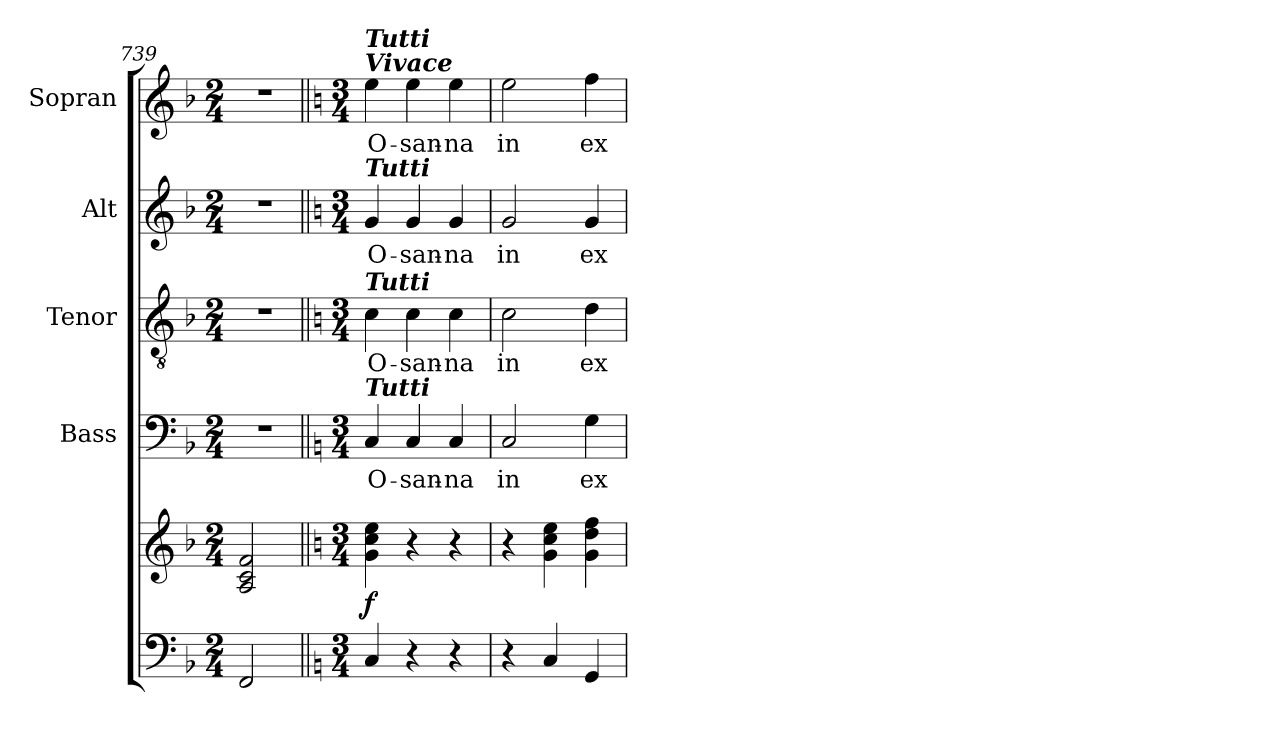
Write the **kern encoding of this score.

**kern	**kern	**dynam	**kern	**text	**kern	**text	**kern	**text	**kern	**text
*part5	*part5	*part5	*part4	*part4	*part3	*part3	*part2	*part2	*part1	*part1
*staff6	*staff5	*staff5/6	*staff4	*staff4	*staff3	*staff3	*staff2	*staff2	*staff1	*staff1
*	*	*	*I"Bass	*	*I"Tenor	*	*I"Alt	*	*I"Sopran	*
*	*	*	*I'B.	*	*I'T.	*	*I'A.	*	*I'S.	*
*clefF4	*clefG2	*	*clefF4	*	*clefGv2	*	*clefG2	*	*clefG2	*
*k[b-]	*k[b-]	*	*k[b-]	*	*k[b-]	*	*k[b-]	*	*k[b-]	*
*F:	*F:	*	*F:	*	*F:	*	*F:	*	*F:	*
*M2/4	*M2/4	*	*M2/4	*	*M2/4	*	*M2/4	*	*M2/4	*
=739	=739	=739	=739	=739	=739	=739	=739	=739	=739	=739
2FF/	2A/ 2c/ 2f/	.	2r	.	2r	.	2r	.	2r	.
!!LO:PB:g=z
=740||	=740||	=740||	=740||	=740||	=740||	=740||	=740||	=740||	=740||	=740||
*k[]	*k[]	*	*k[]	*	*k[]	*	*k[]	*	*k[]	*
*C:	*C:	*	*C:	*	*C:	*	*C:	*	*C:	*
*M3/4	*M3/4	*	*M3/4	*	*M3/4	*	*M3/4	*	*M3/4	*
!	!	!	!	!	!	!	!	!	!LO:TX:a:Bi:t=Vivace	!
!	!	!	!	!	!	!	!	!	!LO:TX:a:Bi:t=Tutti	!
!	!	!	!	!	!	!	!LO:TX:a:Bi:t=Tutti	!	!	!
!	!	!	!	!	!LO:TX:a:Bi:t=Tutti	!	!	!	!	!
!	!	!	!LO:TX:a:Bi:t=Tutti	!	!	!	!	!	!	!
!	!	!LO:DY:a=2	!	!LO:LY:b	!	!LO:LY:b	!	!LO:LY:b	!	!LO:LY:b
4C/	4g\ 4cc\ 4ee\	f	4C/	O-	4c\	O-	4g/	O-	4ee\	O-
!	!	!	!	!LO:LY:b	!	!LO:LY:b	!	!LO:LY:b	!	!LO:LY:b
4r	4r	.	4C/	-san-	4c\	-san-	4g/	-san-	4ee\	-san-
!	!	!	!	!LO:LY:b	!	!LO:LY:b	!	!LO:LY:b	!	!LO:LY:b
4r	4r	.	4C/	-na	4c\	-na	4g/	-na	4ee\	-na
=741	=741	=741	=741	=741	=741	=741	=741	=741	=741	=741
!	!	!	!	!LO:LY:b	!	!LO:LY:b	!	!LO:LY:b	!	!LO:LY:b
4r	4r	.	2C/	in	2c\	in	2g/	in	2ee\	in
4C/	4g\ 4cc\ 4ee\	.	.	.	.	.	.	.	.	.
!	!	!	!	!LO:LY:b	!	!LO:LY:b	!	!LO:LY:b	!	!LO:LY:b
4GG/	4g\ 4dd\ 4ff\	.	4G\	ex-	4d\	ex-	4g/	ex-	4ff\	ex-
=	=	=	=	=	=	=	=	=	=	=
*-	*-	*-	*-	*-	*-	*-	*-	*-	*-	*-
